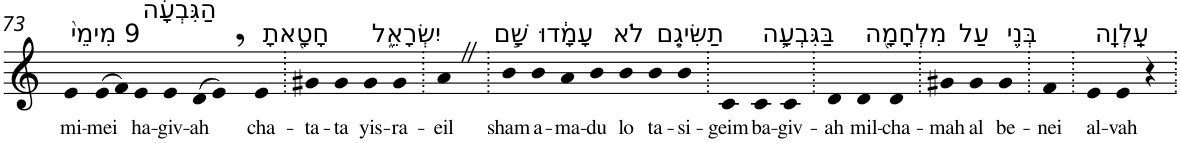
**kern	**text
*part1	*part1
*staff1	*staff1
*I"Piano	*
*I'Pno	*
!!LO:PB:g=z
*clefG2	*
*k[]	*
=73	=73
!LO:TX:a:t=9 מִימֵי֙	!
!	!LO:LY:b
4e	mi-
!	!LO:LY:b
(>8e	-mei
8f)	.
!LO:TX:a:t=הַגִּבְעָ֔ה	!
!	!LO:LY:b
4e	ha-
!	!LO:LY:b
4e	-giv-
!	!LO:LY:b
(>8d	-ah
8e,)	.
!LO:TX:a:t=חָטָ֖אתָ	!
!	!LO:LY:b
4e	cha-
=74.	=74.
!	!LO:LY:b
4g#X	-ta-
!	!LO:LY:b
4g#	-ta
!LO:TX:a:t=יִשְׂרָאֵ֑ל	!
!	!LO:LY:b
4g#	yis-
!	!LO:LY:b
4g#	-ra-
=75.	=75.
!	!LO:LY:b
4aZ	-eil
=76.	=76.
!LO:TX:a:t=שָׁ֣ם	!
!	!LO:LY:b
4b	sham
!LO:TX:a:t=עָמָ֔דוּ	!
!	!LO:LY:b
4b	a-
!	!LO:LY:b
4a	-ma-
!	!LO:LY:b
4b	-du
!LO:TX:a:t=לֹא	!
!	!LO:LY:b
4b	lo
!LO:TX:a:t=תַשִּׂיגֵ֧ם	!
!	!LO:LY:b
4b	ta-
!	!LO:LY:b
4b	-si-
=77.	=77.
!	!LO:LY:b
4c	-geim
!LO:TX:a:t=בַּגִּבְעָ֛ה	!
!	!LO:LY:b
4c	ba-
!	!LO:LY:b
4c	-giv-
=78.	=78.
!	!LO:LY:b
4d	-ah
!LO:TX:a:t=מִלְחָמָ֖ה	!
!	!LO:LY:b
4d	mil-
!	!LO:LY:b
4d	-cha-
=79.	=79.
!	!LO:LY:b
4g#X	-mah
!LO:TX:a:t=עַל	!
!	!LO:LY:b
4g#	al
!LO:TX:a:t=בְּנֵ֥י	!
!	!LO:LY:b
4g#	be-
=80.	=80.
!	!LO:LY:b
4f	-nei
=81.	=81.
!LO:TX:a:t=עַֽלְוָֽה	!
!	!LO:LY:b
4e	al-
!	!LO:LY:b
4e	-vah
4r	.
=.	=.
*-	*-
